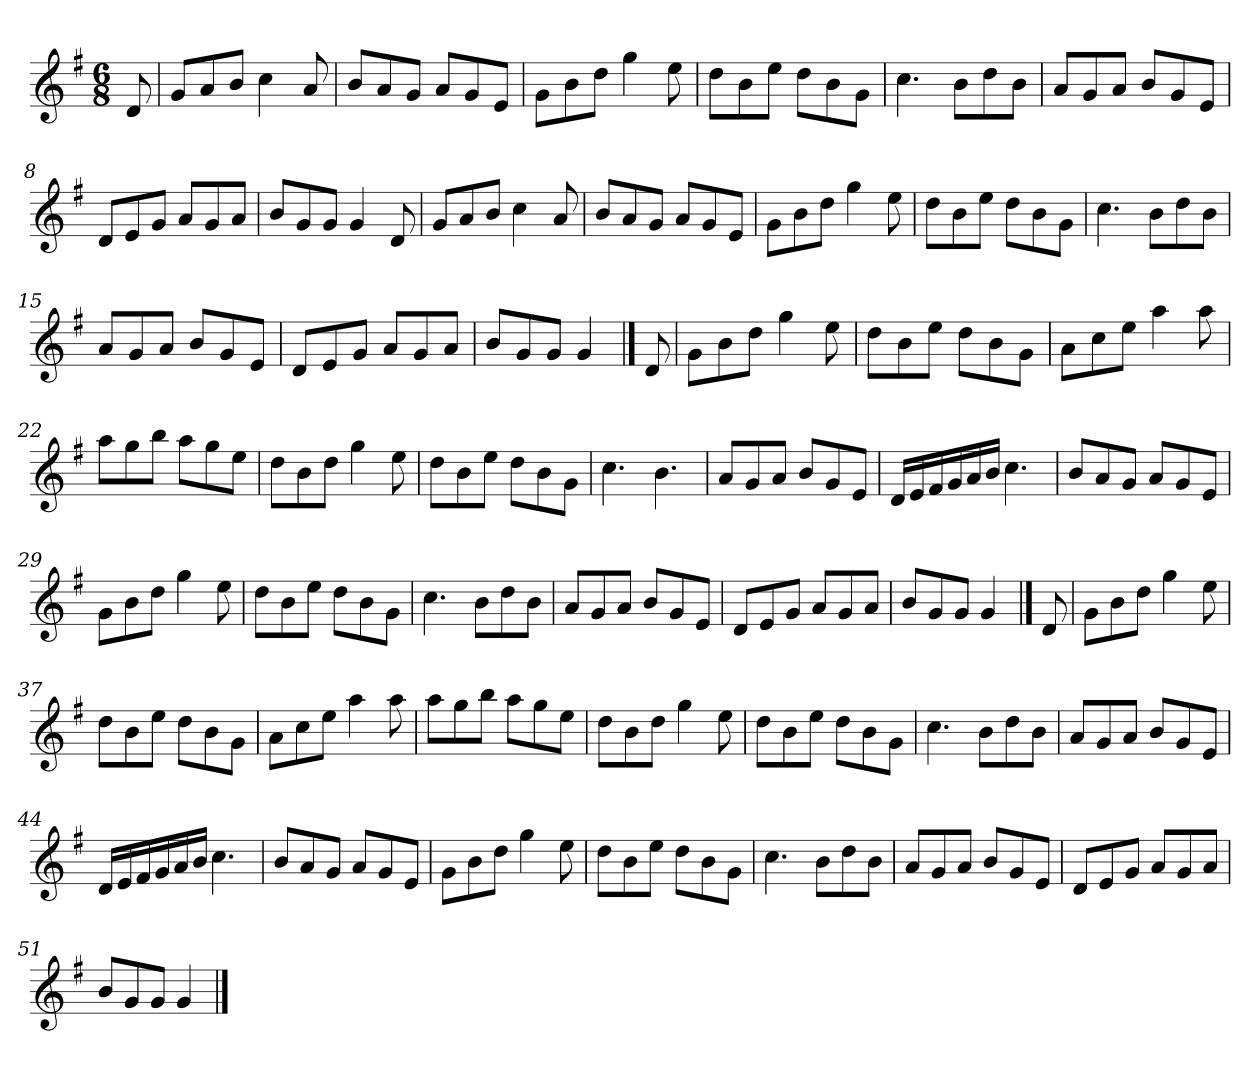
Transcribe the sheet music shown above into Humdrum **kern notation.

**kern
*part1
*staff1
*clefG2
*k[f#]
*G:
*M6/8
=1
8d/
=2
8g/L
8a/
8b/J
4cc\
8a/
=3
8b/L
8a/
8g/J
8a/L
8g/
8e/J
=4
8g\L
8b\
8dd\J
4gg\
8ee\
=5
8dd\L
8b\
8ee\J
8dd\L
8b\
8g\J
=6
4.cc\
8b\L
8dd\
8b\J
=7
8a/L
8g/
8a/J
8b/L
8g/
8e/J
=8
8d/L
8e/
8g/J
8a/L
8g/
8a/J
!!LO:LB:g=z
=9
8b/L
8g/
8g/J
4g/
8d/
=10
8g/L
8a/
8b/J
4cc\
8a/
=11
8b/L
8a/
8g/J
8a/L
8g/
8e/J
=12
8g\L
8b\
8dd\J
4gg\
8ee\
=13
8dd\L
8b\
8ee\J
8dd\L
8b\
8g\J
=14
4.cc\
8b\L
8dd\
8b\J
=15
8a/L
8g/
8a/J
8b/L
8g/
8e/J
=16
8d/L
8e/
8g/J
8a/L
8g/
8a/J
!!LO:LB:g=z
=17
8b/L
8g/
8g/J
4g/
==18
8d/
=19
8g\L
8b\
8dd\J
4gg\
8ee\
=20
8dd\L
8b\
8ee\J
8dd\L
8b\
8g\J
=21
8a\L
8cc\
8ee\J
4aa\
8aa\
=22
8aa\L
8gg\
8bb\J
8aa\L
8gg\
8ee\J
=23
8dd\L
8b\
8dd\J
4gg\
8ee\
=24
8dd\L
8b\
8ee\J
8dd\L
8b\
8g\J
=25
4.cc\
4.b\
!!LO:LB:g=z
=26
8a/L
8g/
8a/J
8b/L
8g/
8e/J
=27
16d/LL
16e/
16f#/
16g/
16a/
16b/JJ
4.cc\
=28
8b/L
8a/
8g/J
8a/L
8g/
8e/J
=29
8g\L
8b\
8dd\J
4gg\
8ee\
=30
8dd\L
8b\
8ee\J
8dd\L
8b\
8g\J
=31
4.cc\
8b\L
8dd\
8b\J
=32
8a/L
8g/
8a/J
8b/L
8g/
8e/J
!!LO:LB:g=z
=33
8d/L
8e/
8g/J
8a/L
8g/
8a/J
=34
8b/L
8g/
8g/J
4g/
==35
8d/
=36
8g\L
8b\
8dd\J
4gg\
8ee\
=37
8dd\L
8b\
8ee\J
8dd\L
8b\
8g\J
=38
8a\L
8cc\
8ee\J
4aa\
8aa\
=39
8aa\L
8gg\
8bb\J
8aa\L
8gg\
8ee\J
=40
8dd\L
8b\
8dd\J
4gg\
8ee\
!!LO:LB:g=z
=41
8dd\L
8b\
8ee\J
8dd\L
8b\
8g\J
=42
4.cc\
8b\L
8dd\
8b\J
=43
8a/L
8g/
8a/J
8b/L
8g/
8e/J
=44
16d/LL
16e/
16f#/
16g/
16a/
16b/JJ
4.cc\
=45
8b/L
8a/
8g/J
8a/L
8g/
8e/J
=46
8g\L
8b\
8dd\J
4gg\
8ee\
=47
8dd\L
8b\
8ee\J
8dd\L
8b\
8g\J
=48
4.cc\
8b\L
8dd\
8b\J
!!LO:LB:g=z
=49
8a/L
8g/
8a/J
8b/L
8g/
8e/J
=50
8d/L
8e/
8g/J
8a/L
8g/
8a/J
=51
8b/L
8g/
8g/J
4g/
==
*-
